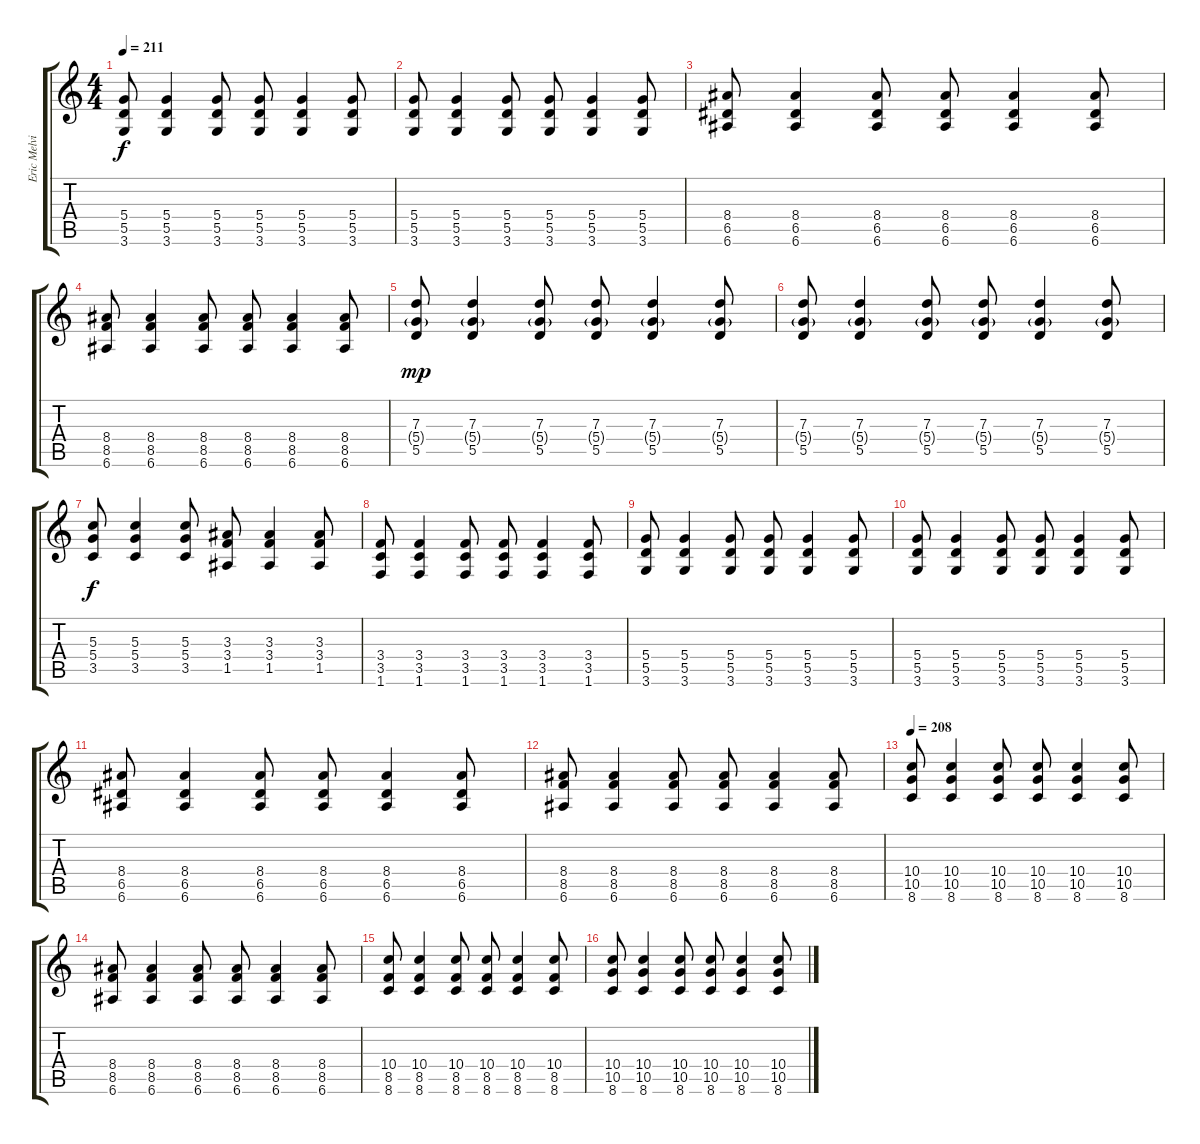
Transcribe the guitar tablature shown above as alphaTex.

\track ("Eric Melvin" "Eric Melvi") {instrument distortionguitar}
\staff {score tabs}
\tuning (E4 B3 G3 D3 A2 E2) {hide}
\ts (4 4)
\section ("" "")
\tempo 211
\clef g2
\ks c
(5.4 5.5 3.6).8{dy f} (5.4 5.5 3.6).4 (5.4 5.5 3.6).8 (5.4 5.5 3.6).8 (5.4 5.5 3.6).4 (5.4 5.5 3.6).8 |
(5.4 5.5 3.6).8 (5.4 5.5 3.6).4 (5.4 5.5 3.6).8 (5.4 5.5 3.6).8 (5.4 5.5 3.6).4 (5.4 5.5 3.6).8 |
(8.4 6.5 6.6).8 (8.4 6.5 6.6).4 (8.4 6.5 6.6).8 (8.4 6.5 6.6).8 (8.4 6.5 6.6).4 (8.4 6.5 6.6).8 |
(8.4 8.5 6.6).8 (8.4 8.5 6.6).4 (8.4 8.5 6.6).8 (8.4 8.5 6.6).8 (8.4 8.5 6.6).4 (8.4 8.5 6.6).8 |
(7.3 5.4{g} 5.5).8{dy mp} (7.3 5.4{g} 5.5).4 (7.3 5.4{g} 5.5).8 (7.3 5.4{g} 5.5).8 (7.3 5.4{g} 5.5).4 (7.3 5.4{g} 5.5).8 |
(7.3 5.4{g} 5.5).8 (7.3 5.4{g} 5.5).4 (7.3 5.4{g} 5.5).8 (7.3 5.4{g} 5.5).8 (7.3 5.4{g} 5.5).4 (7.3 5.4{g} 5.5).8 |
(5.3 5.4 3.5).8{dy f} (5.3 5.4 3.5).4 (5.3 5.4 3.5).8 (3.3 3.4 1.5).8 (3.3 3.4 1.5).4 (3.3 3.4 1.5).8 |
(3.4 3.5 1.6).8 (3.4 3.5 1.6).4 (3.4 3.5 1.6).8 (3.4 3.5 1.6).8 (3.4 3.5 1.6).4 (3.4 3.5 1.6).8 |
(5.4 5.5 3.6).8 (5.4 5.5 3.6).4 (5.4 5.5 3.6).8 (5.4 5.5 3.6).8 (5.4 5.5 3.6).4 (5.4 5.5 3.6).8 |
(5.4 5.5 3.6).8 (5.4 5.5 3.6).4 (5.4 5.5 3.6).8 (5.4 5.5 3.6).8 (5.4 5.5 3.6).4 (5.4 5.5 3.6).8 |
(8.4 6.5 6.6).8 (8.4 6.5 6.6).4 (8.4 6.5 6.6).8 (8.4 6.5 6.6).8 (8.4 6.5 6.6).4 (8.4 6.5 6.6).8 |
(8.4 8.5 6.6).8 (8.4 8.5 6.6).4 (8.4 8.5 6.6).8 (8.4 8.5 6.6).8 (8.4 8.5 6.6).4 (8.4 8.5 6.6).8 |
\tempo 208
(10.4 10.5 8.6).8 (10.4 10.5 8.6).4 (10.4 10.5 8.6).8 (10.4 10.5 8.6).8 (10.4 10.5 8.6).4 (10.4 10.5 8.6).8 |
(8.4 8.5 6.6).8 (8.4 8.5 6.6).4 (8.4 8.5 6.6).8 (8.4 8.5 6.6).8 (8.4 8.5 6.6).4 (8.4 8.5 6.6).8 |
(10.4 8.5 8.6).8 (10.4 8.5 8.6).4 (10.4 8.5 8.6).8 (10.4 8.5 8.6).8 (10.4 8.5 8.6).4 (10.4 8.5 8.6).8 |
(10.4 10.5 8.6).8 (10.4 10.5 8.6).4 (10.4 10.5 8.6).8 (10.4 10.5 8.6).8 (10.4 10.5 8.6).4 (10.4 10.5 8.6).8
